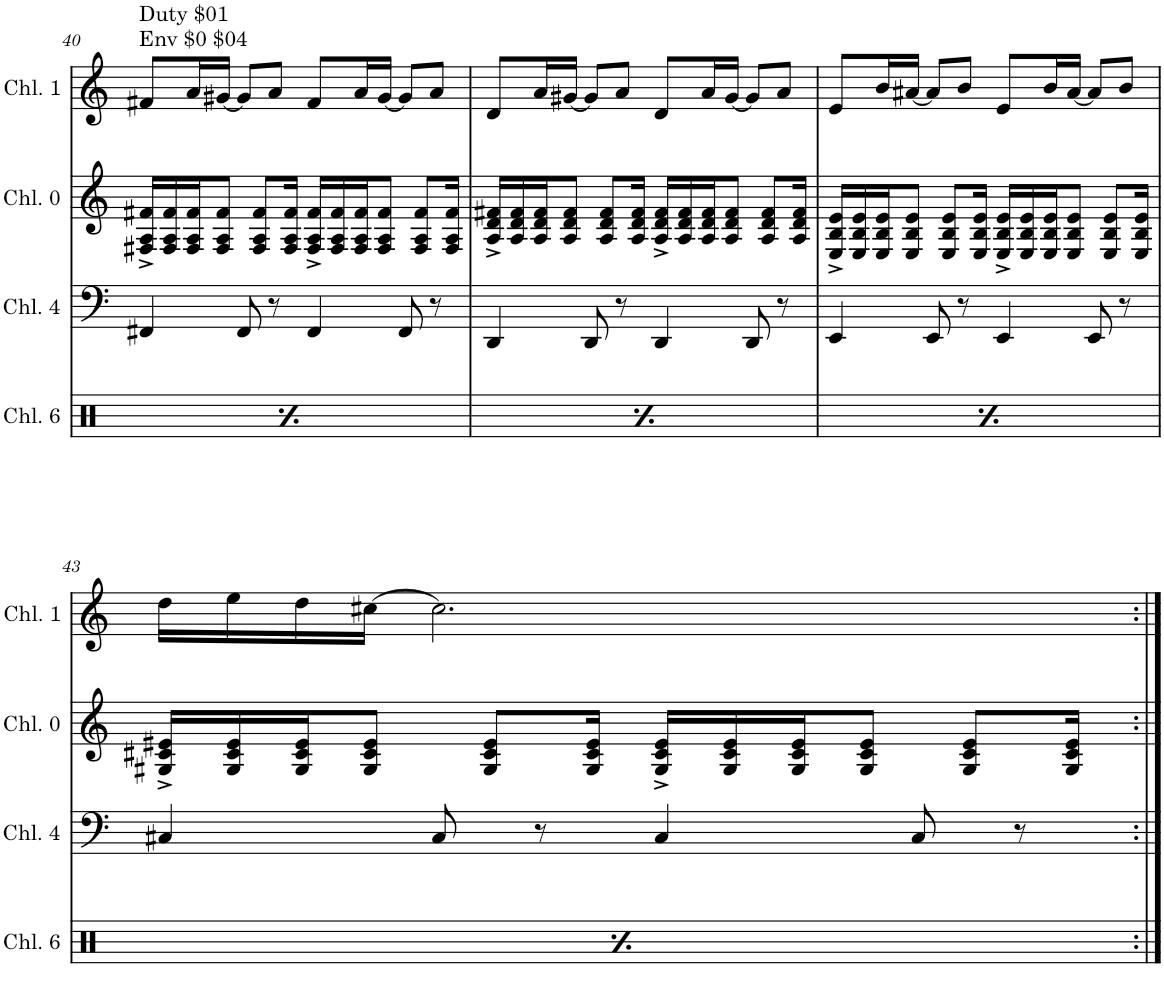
**kern	**dynam	**kern	**kern	**kern
*part4	*part4	*part3	*part2	*part1
*staff4	*staff4	*staff3	*staff2	*staff1
*I"Channel 6	*	*I"Channel 4	*I"Channel 0	*I"Channel 1
*I'Chl. 6	*	*I'Chl. 4	*I'Chl. 0	*I'Chl. 1
!!LO:PB:g=z
*clefX	*	*clefF4	*clefG2	*clefG2
*k[]	*	*k[]	*k[]	*k[]
*M4/4	*	*M4/4	*M4/4	*M4/4
*met(c)	*	*met(c)	*met(c)	*met(c)
=40	=40	=40	=40	=40
!	!	!	!	!LO:TX:a:t=Duty $01
!	!	!	!	!LO:TX:a:t=Env $0 $04
!	!LO:DY:b	!	!	!
16Rff^/LL	p	4FF#X/	16F#X/^ 16A/^ 16f#X/^LL	8f#X/L
16Rff/	.	.	16F#/ 16A/ 16f#/	.
16Rff/	.	.	16F#/ 16A/ 16f#/J	16a/L
16Rff^/JJ	.	.	8F#/ 8A/ 8f#/J	[16g#X/JJ
16Rff/LL	.	8FF#/	.	8g#/L]
16Rff/	.	.	8F#/ 8A/ 8f#/L	.
16Rff^/	.	8r	.	8a/J
16Rff/JJ	.	.	16F#/ 16A/ 16f#/Jk	.
16Rff^/LL	.	4FF#/	16F#/^ 16A/^ 16f#/^LL	8f#/L
16Rff/	.	.	16F#/ 16A/ 16f#/	.
16Rff/	.	.	16F#/ 16A/ 16f#/J	16a/L
16Rff^/JJ	.	.	8F#/ 8A/ 8f#/J	[16g#/JJ
16Rff^/LL	.	8FF#/	.	8g#/L]
16Rff/	.	.	8F#/ 8A/ 8f#/L	.
16Rff/	.	8r	.	8a/J
16Rff^/JJ	.	.	16F#/ 16A/ 16f#/Jk	.
=41	=41	=41	=41	=41
!	!LO:DY:b	!	!	!
16Rff^/LL	p	4DD/	16A/^ 16d/^ 16f#X/^LL	8d/L
16Rff/	.	.	16A/ 16d/ 16f#/	.
16Rff/	.	.	16A/ 16d/ 16f#/J	16a/L
16Rff^/JJ	.	.	8A/ 8d/ 8f#/J	[16g#X/JJ
16Rff/LL	.	8DD/	.	8g#/L]
16Rff/	.	.	8A/ 8d/ 8f#/L	.
16Rff^/	.	8r	.	8a/J
16Rff/JJ	.	.	16A/ 16d/ 16f#/Jk	.
16Rff^/LL	.	4DD/	16A/^ 16d/^ 16f#/^LL	8d/L
16Rff/	.	.	16A/ 16d/ 16f#/	.
16Rff/	.	.	16A/ 16d/ 16f#/J	16a/L
16Rff^/JJ	.	.	8A/ 8d/ 8f#/J	[16g#/JJ
16Rff^/LL	.	8DD/	.	8g#/L]
16Rff/	.	.	8A/ 8d/ 8f#/L	.
16Rff/	.	8r	.	8a/J
16Rff^/JJ	.	.	16A/ 16d/ 16f#/Jk	.
=42	=42	=42	=42	=42
!	!LO:DY:b	!	!	!
16Rff^/LL	p	4EE/	16E/^ 16B/^ 16e/^LL	8e/L
16Rff/	.	.	16E/ 16B/ 16e/	.
16Rff/	.	.	16E/ 16B/ 16e/J	16b/L
16Rff^/JJ	.	.	8E/ 8B/ 8e/J	[16a#X/JJ
16Rff/LL	.	8EE/	.	8a#/L]
16Rff/	.	.	8E/ 8B/ 8e/L	.
16Rff^/	.	8r	.	8b/J
16Rff/JJ	.	.	16E/ 16B/ 16e/Jk	.
16Rff^/LL	.	4EE/	16E/^ 16B/^ 16e/^LL	8e/L
16Rff/	.	.	16E/ 16B/ 16e/	.
16Rff/	.	.	16E/ 16B/ 16e/J	16b/L
16Rff^/JJ	.	.	8E/ 8B/ 8e/J	[16a#/JJ
16Rff^/LL	.	8EE/	.	8a#/L]
16Rff/	.	.	8E/ 8B/ 8e/L	.
16Rff/	.	8r	.	8b/J
16Rff^/JJ	.	.	16E/ 16B/ 16e/Jk	.
!!LO:LB:g=z
=43	=43	=43	=43	=43
!	!LO:DY:b	!	!	!
16Rff^/LL	p	4C#X/	16G#X/^ 16c#X/^ 16e#X/^LL	16dd\LL
16Rff/	.	.	16G#/ 16c#/ 16e#/	16ee\
16Rff/	.	.	16G#/ 16c#/ 16e#/J	16dd\
16Rff^/JJ	.	.	8G#/ 8c#/ 8e#/J	[16cc#X\JJ
16Rff/LL	.	8C#/	.	2.cc#\]
16Rff/	.	.	8G#/ 8c#/ 8e#/L	.
16Rff^/	.	8r	.	.
16Rff/JJ	.	.	16G#/ 16c#/ 16e#/Jk	.
16Rff^/LL	.	4C#/	16G#/^ 16c#/^ 16e#/^LL	.
16Rff/	.	.	16G#/ 16c#/ 16e#/	.
16Rff/	.	.	16G#/ 16c#/ 16e#/J	.
16Rff^/JJ	.	.	8G#/ 8c#/ 8e#/J	.
16Rff^/LL	.	8C#/	.	.
16Rff/	.	.	8G#/ 8c#/ 8e#/L	.
16Rff/	.	8r	.	.
16Rff^/JJ	.	.	16G#/ 16c#/ 16e#/Jk	.
=:|!	=:|!	=:|!	=:|!	=:|!
*-	*-	*-	*-	*-
